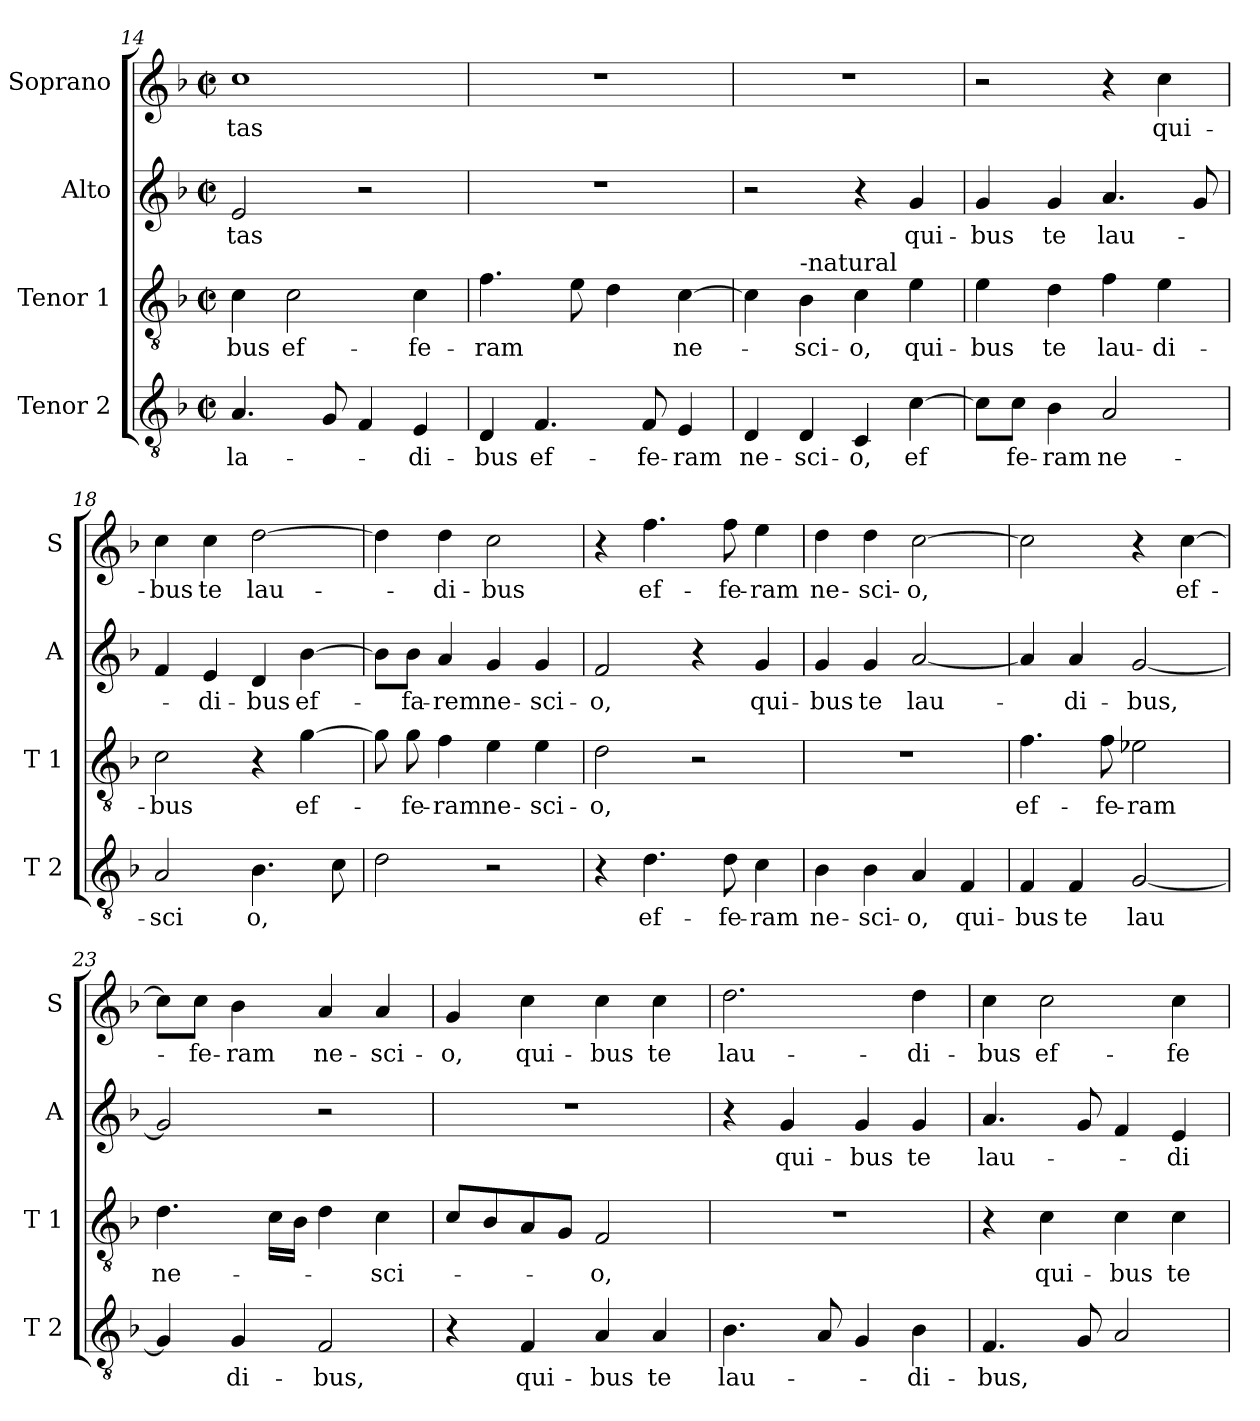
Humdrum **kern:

**kern	**text	**kern	**text	**kern	**text	**kern	**text
*part4	*part4	*part3	*part3	*part2	*part2	*part1	*part1
*staff4	*staff4	*staff3	*staff3	*staff2	*staff2	*staff1	*staff1
*I"Tenor 2	*	*I"Tenor 1	*	*I"Alto	*	*I"Soprano	*
*I'T 2	*	*I'T 1	*	*I'A	*	*I'S	*
*clefGv2	*	*clefGv2	*	*clefG2	*	*clefG2	*
*k[b-]	*	*k[b-]	*	*k[b-]	*	*k[b-]	*
*F:	*	*F:	*	*F:	*	*F:	*
*M2/2	*	*M2/2	*	*M2/2	*	*M2/2	*
*met(c|)	*	*met(c|)	*	*met(c|)	*	*met(c|)	*
=14	=14	=14	=14	=14	=14	=14	=14
!	!LO:LY:b	!	!LO:LY:b	!	!LO:LY:b	!	!LO:LY:b
4.A/	la-	4c\	-bus	2e/	-tas	1cc	-tas
!	!	!	!LO:LY:b	!	!	!	!
.	.	2c\	ef-	.	.	.	.
8G/	.	.	.	.	.	.	.
4F/	.	.	.	2r	.	.	.
!	!LO:LY:b	!	!LO:LY:b	!	!	!	!
4E/	-di-	4c\	-fe-	.	.	.	.
=15	=15	=15	=15	=15	=15	=15	=15
!	!LO:LY:b	!	!LO:LY:b	!	!	!	!
4D/	-bus	4.f\	-ram	1r	.	1r	.
!	!LO:LY:b	!	!	!	!	!	!
4.F/	ef-	.	.	.	.	.	.
.	.	8e\	.	.	.	.	.
.	.	4d\	.	.	.	.	.
!	!LO:LY:b	!	!	!	!	!	!
8F/	-fe-	.	.	.	.	.	.
!	!LO:LY:b	!	!LO:LY:b	!	!	!	!
4E/	-ram	[4c\	ne-	.	.	.	.
=16	=16	=16	=16	=16	=16	=16	=16
!	!LO:LY:b	!	!	!	!	!	!
4D/	ne-	4c\]	.	2r	.	1r	.
!	!	!LO:TX:a:t=-natural	!	!	!	!	!
!	!LO:LY:b	!	!LO:LY:b	!	!	!	!
4D/	-sci-	4B-\	-sci-	.	.	.	.
!	!LO:LY:b	!	!LO:LY:b	!	!	!	!
4C/	-o,	4c\	-o,	4r	.	.	.
!	!LO:LY:b	!	!LO:LY:b	!	!LO:LY:b	!	!
[4c\	ef	4e\	qui-	4g/	qui-	.	.
=17	=17	=17	=17	=17	=17	=17	=17
!	!	!	!LO:LY:b	!	!LO:LY:b	!	!
8c\L]	.	4e\	-bus	4g/	-bus	2r	.
!	!LO:LY:b	!	!	!	!	!	!
8c\J	fe-	.	.	.	.	.	.
!	!LO:LY:b	!	!LO:LY:b	!	!LO:LY:b	!	!
4B-\	-ram	4d\	te	4g/	te	.	.
!	!LO:LY:b	!	!LO:LY:b	!	!LO:LY:b	!	!
2A/	ne-	4f\	lau-	4.a/	lau-	4r	.
!	!	!	!LO:LY:b	!	!	!	!LO:LY:b
.	.	4e\	-di-	.	.	4cc\	qui-
.	.	.	.	8g/	.	.	.
!!LO:PB:g=z
=18	=18	=18	=18	=18	=18	=18	=18
!	!LO:LY:b	!	!LO:LY:b	!	!	!	!LO:LY:b
2A/	-sci	2c\	-bus	4f/	.	4cc\	-bus
!	!	!	!	!	!LO:LY:b	!	!LO:LY:b
.	.	.	.	4e/	-di-	4cc\	te
!	!LO:LY:b	!	!	!	!LO:LY:b	!	!LO:LY:b
4.B-\	o,	4r	.	4d/	-bus	[2dd\	lau-
!	!	!	!LO:LY:b	!	!LO:LY:b	!	!
.	.	[4g\	ef-	[4b-\	ef-	.	.
8c\	.	.	.	.	.	.	.
=19	=19	=19	=19	=19	=19	=19	=19
2d\	.	8g\]	.	8b-\L]	.	4dd\]	.
!	!	!	!LO:LY:b	!	!LO:LY:b	!	!
.	.	8g\	-fe-	8b-\J	-fa-	.	.
!	!	!	!LO:LY:b	!	!LO:LY:b	!	!LO:LY:b
.	.	4f\	-ram	4a/	-rem	4dd\	-di-
!	!	!	!LO:LY:b	!	!LO:LY:b	!	!LO:LY:b
2r	.	4e\	ne-	4g/	ne-	2cc\	-bus
!	!	!	!LO:LY:b	!	!LO:LY:b	!	!
.	.	4e\	-sci-	4g/	-sci-	.	.
=20	=20	=20	=20	=20	=20	=20	=20
!	!	!	!LO:LY:b	!	!LO:LY:b	!	!
4r	.	2d\	-o,	2f/	-o,	4r	.
!	!LO:LY:b	!	!	!	!	!	!LO:LY:b
4.d\	ef-	.	.	.	.	4.ff\	ef-
.	.	2r	.	4r	.	.	.
!	!LO:LY:b	!	!	!	!	!	!LO:LY:b
8d\	-fe-	.	.	.	.	8ff\	-fe-
!	!LO:LY:b	!	!	!	!LO:LY:b	!	!LO:LY:b
4c\	-ram	.	.	4g/	qui-	4ee\	-ram
=21	=21	=21	=21	=21	=21	=21	=21
!	!LO:LY:b	!	!	!	!LO:LY:b	!	!LO:LY:b
4B-\	ne-	1r	.	4g/	-bus	4dd\	ne-
!	!LO:LY:b	!	!	!	!LO:LY:b	!	!LO:LY:b
4B-\	-sci-	.	.	4g/	te	4dd\	-sci-
!	!LO:LY:b	!	!	!	!LO:LY:b	!	!LO:LY:b
4A/	-o,	.	.	[2a/	lau-	[2cc\	-o,
!	!LO:LY:b	!	!	!	!	!	!
4F/	qui-	.	.	.	.	.	.
=22	=22	=22	=22	=22	=22	=22	=22
!	!LO:LY:b	!	!LO:LY:b	!	!	!	!
4F/	-bus	4.f\	ef-	4a/]	.	2cc\]	.
!	!LO:LY:b	!	!	!	!LO:LY:b	!	!
4F/	te	.	.	4a/	-di-	.	.
!	!	!	!LO:LY:b	!	!	!	!
.	.	8f\	-fe-	.	.	.	.
!	!LO:LY:b	!	!LO:LY:b	!	!LO:LY:b	!	!
[2G/	lau	2e-X\	-ram	[2g/	-bus,	4r	.
!	!	!	!	!	!	!	!LO:LY:b
.	.	.	.	.	.	[4cc\	ef-
=23	=23	=23	=23	=23	=23	=23	=23
!	!	!	!LO:LY:b	!	!	!	!
4G/]	.	4.d\	ne-	2g/]	.	8cc\L]	.
!	!	!	!	!	!	!	!LO:LY:b
.	.	.	.	.	.	8cc\J	-fe-
!	!LO:LY:b	!	!	!	!	!	!LO:LY:b
4G/	di-	.	.	.	.	4b-\	-ram
.	.	16c\LL	.	.	.	.	.
.	.	16B-\JJ	.	.	.	.	.
!	!LO:LY:b	!	!	!	!	!	!LO:LY:b
2F/	-bus,	4d\	.	2r	.	4a/	ne-
!	!	!	!LO:LY:b	!	!	!	!LO:LY:b
.	.	4c\	-sci-	.	.	4a/	-sci-
!!LO:LB:g=z
=24	=24	=24	=24	=24	=24	=24	=24
!	!	!	!	!	!	!	!LO:LY:b
4r	.	8c/L	.	1r	.	4g/	-o,
.	.	8B-/	.	.	.	.	.
!	!LO:LY:b	!	!	!	!	!	!LO:LY:b
4F/	qui-	8A/	.	.	.	4cc\	qui-
.	.	8G/J	.	.	.	.	.
!	!LO:LY:b	!	!LO:LY:b	!	!	!	!LO:LY:b
4A/	-bus	2F/	-o,	.	.	4cc\	-bus
!	!LO:LY:b	!	!	!	!	!	!LO:LY:b
4A/	te	.	.	.	.	4cc\	te
=25	=25	=25	=25	=25	=25	=25	=25
!	!LO:LY:b	!	!	!	!	!	!LO:LY:b
4.B-\	lau-	1r	.	4r	.	2.dd\	lau-
!	!	!	!	!	!LO:LY:b	!	!
.	.	.	.	4g/	qui-	.	.
8A/	.	.	.	.	.	.	.
!	!	!	!	!	!LO:LY:b	!	!
4G/	.	.	.	4g/	-bus	.	.
!	!LO:LY:b	!	!	!	!LO:LY:b	!	!LO:LY:b
4B-\	-di-	.	.	4g/	te	4dd\	-di-
=26	=26	=26	=26	=26	=26	=26	=26
!	!LO:LY:b	!	!	!	!LO:LY:b	!	!LO:LY:b
4.F/	-bus,	4r	.	4.a/	lau-	4cc\	-bus
!	!	!	!LO:LY:b	!	!	!	!LO:LY:b
.	.	4c\	qui-	.	.	2cc\	ef-
8G/	.	.	.	8g/	.	.	.
!	!	!	!LO:LY:b	!	!	!	!
2A/	.	4c\	-bus	4f/	.	.	.
!	!	!	!LO:LY:b	!	!LO:LY:b	!	!LO:LY:b
.	.	4c\	te	4e/	-di-	4cc\	-fe-
=	=	=	=	=	=	=	=
*-	*-	*-	*-	*-	*-	*-	*-
